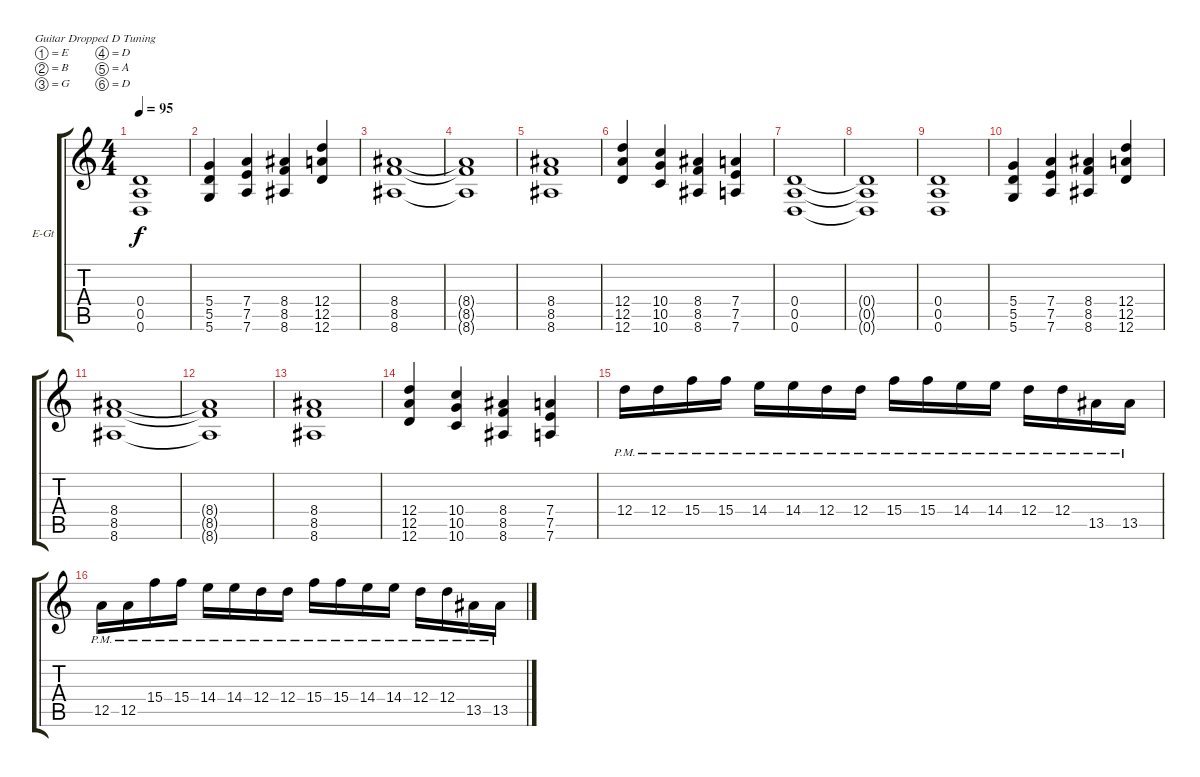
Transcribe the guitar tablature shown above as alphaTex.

\bracketExtendMode groupsimilarinstruments
\firstSystemTrackNameOrientation horizontal
\otherSystemsTrackNameOrientation horizontal
\track ("Pat" "E-Gt") {instrument distortionguitar}
\staff {score tabs}
\tuning (E4 B3 G3 D3 A2 D2)
\ts (4 4)
\tempo 95
\clef g2
\ks c
(0.6 0.5 0.4).1{dy f} |
(5.6 5.5 5.4).4 (7.4 7.5 7.6).4 (8.6 8.5 8.4).4 (12.4 12.5 12.6).4 |
(8.6 8.5 8.4).1 |
(8.4{t} 8.5{t} 8.6{t}).1 |
(8.6 8.5 8.4).1 |
(12.6 12.5 12.4).4 (10.4 10.5 10.6).4 (8.6 8.5 8.4).4 (7.4 7.5 7.6).4 |
(0.6 0.5 0.4).1 |
(0.4{t} 0.5{t} 0.6{t}).1 |
(0.6 0.5 0.4).1 |
(5.6 5.5 5.4).4 (7.4 7.5 7.6).4 (8.6 8.5 8.4).4 (12.4 12.5 12.6).4 |
(8.6 8.5 8.4).1 |
(8.4{t} 8.5{t} 8.6{t}).1 |
(8.6 8.5 8.4).1 |
(12.6 12.5 12.4).4 (10.4 10.5 10.6).4 (8.6 8.5 8.4).4 (7.4 7.5 7.6).4 |
12.4{pm}.16 12.4{pm}.16 15.4{pm}.16 15.4{pm}.16 14.4{pm}.16 14.4{pm}.16 12.4{pm}.16 12.4{pm}.16 15.4{pm}.16 15.4{pm}.16 14.4{pm}.16 14.4{pm}.16 12.4{pm}.16 12.4{pm}.16 13.5{pm}.16 13.5{pm}.16 |
12.5{pm}.16 12.5{pm}.16 15.4{pm}.16 15.4{pm}.16 14.4{pm}.16 14.4{pm}.16 12.4{pm}.16 12.4{pm}.16 15.4{pm}.16 15.4{pm}.16 14.4{pm}.16 14.4{pm}.16 12.4{pm}.16 12.4{pm}.16 13.5{pm}.16 13.5{pm}.16
